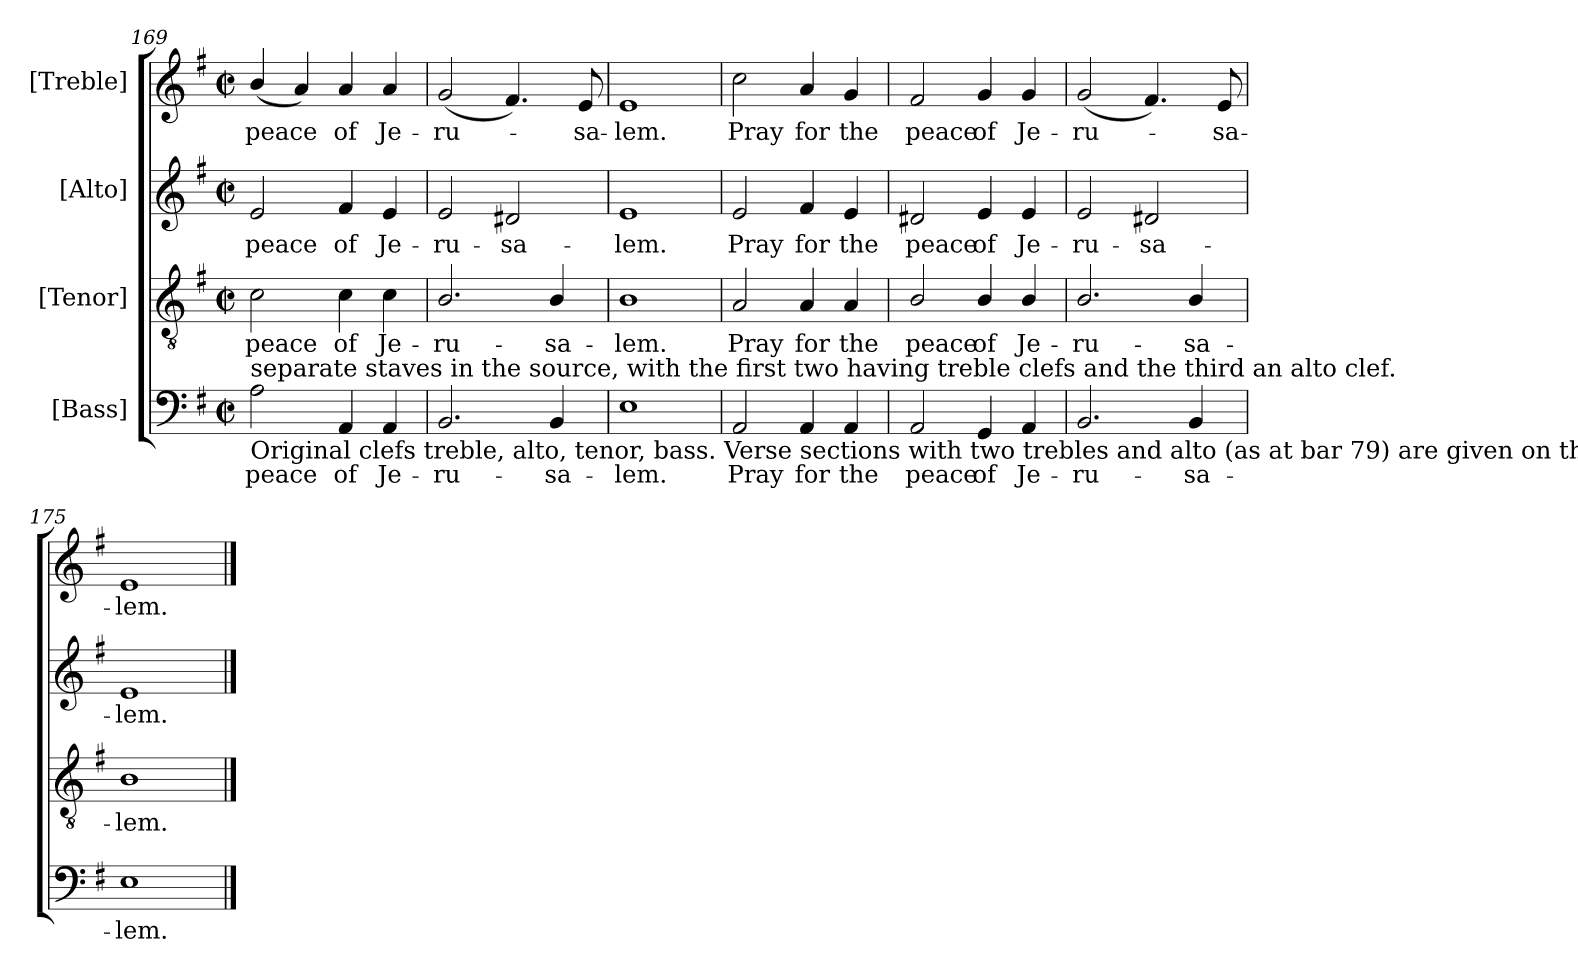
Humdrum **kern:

**kern	**text	**kern	**text	**kern	**text	**kern	**text
*part4	*part4	*part3	*part3	*part2	*part2	*part1	*part1
*staff4	*staff4	*staff3	*staff3	*staff2	*staff2	*staff1	*staff1
*I"[Bass]	*	*I"[Tenor]	*	*I"[Alto]	*	*I"[Treble]	*
!!LO:LB:g=z
*clefF4	*	*clefGv2	*	*clefG2	*	*clefG2	*
*	*	*ITrd7c12	*	*	*	*	*
*k[f#]	*	*k[f#]	*	*k[f#]	*	*k[f#]	*
*e:	*	*e:	*	*e:	*	*e:	*
*M2/2	*	*M2/2	*	*M2/2	*	*M2/2	*
*met(c|)	*	*met(c|)	*	*met(c|)	*	*met(c|)	*
=169	=169	=169	=169	=169	=169	=169	=169
!	!LO:LY:b:color=#000000	!	!	!	!	!	!
!	!	!	!LO:LY:b:color=#000000	!	!	!	!
!	!	!	!	!	!LO:LY:b:color=#000000	!	!
!LO:TX:b:t=Original clefs treble, alto, tenor, bass. Verse sections with two trebles and alto (as at bar 79) are given on three	!	!	!	!	!	!	!
!LO:TX:t=separate staves in the source, with the first two having treble clefs and the third an alto clef.	!	!	!	!	!	!	!
!	!	!	!	!	!	!	!LO:LY:b:color=#000000
2Ai\	peace	2Ci\	peace	2ei/	peace	(4bi/	peace
.	.	.	.	.	.	4ai/)	.
!	!LO:LY:b:color=#000000	!	!	!	!	!	!
!	!	!	!LO:LY:b:color=#000000	!	!	!	!
!	!	!	!	!	!LO:LY:b:color=#000000	!	!
!	!	!	!	!	!	!	!LO:LY:b:color=#000000
4AAi/	of	4Ci\	of	4f#i/	of	4ai/	of
!	!LO:LY:b:color=#000000	!	!	!	!	!	!
!	!	!	!LO:LY:b:color=#000000	!	!	!	!
!	!	!	!	!	!LO:LY:b:color=#000000	!	!
!	!	!	!	!	!	!	!LO:LY:b:color=#000000
4AAi/	Je-	4Ci\	Je-	4ei/	Je-	4ai/	Je-
=170	=170	=170	=170	=170	=170	=170	=170
!	!LO:LY:b:color=#000000	!	!	!	!	!	!
!	!	!	!LO:LY:b:color=#000000	!	!	!	!
!	!	!	!	!	!LO:LY:b:color=#000000	!	!
!	!	!	!	!	!	!	!LO:LY:b:color=#000000
2.BBi/	-ru-	2.BBi/	-ru-	2ei/	-ru-	(2gi/	-ru-
!	!	!	!	!	!LO:LY:b:color=#000000	!	!
.	.	.	.	2d#Xi/	-sa-	4.f#i/)	.
!	!LO:LY:b:color=#000000	!	!	!	!	!	!
!	!	!	!LO:LY:b:color=#000000	!	!	!	!
4BBi/	-sa-	4BBi/	-sa-	.	.	.	.
!	!	!	!	!	!	!	!LO:LY:b:color=#000000
.	.	.	.	.	.	8ei/	-sa-
=171	=171	=171	=171	=171	=171	=171	=171
!	!LO:LY:b:color=#000000	!	!	!	!	!	!
!	!	!	!LO:LY:b:color=#000000	!	!	!	!
!	!	!	!	!	!LO:LY:b:color=#000000	!	!
!	!	!	!	!	!	!	!LO:LY:b:color=#000000
1Ei	-lem.	1BBi	-lem.	1ei	-lem.	1ei	-lem.
=172	=172	=172	=172	=172	=172	=172	=172
!	!LO:LY:b:color=#000000	!	!	!	!	!	!
!	!	!	!LO:LY:b:color=#000000	!	!	!	!
!	!	!	!	!	!LO:LY:b:color=#000000	!	!
!	!	!	!	!	!	!	!LO:LY:b:color=#000000
2AAi/	Pray	2AAi/	Pray	2ei/	Pray	2cci\	Pray
!	!LO:LY:b:color=#000000	!	!	!	!	!	!
!	!	!	!LO:LY:b:color=#000000	!	!	!	!
!	!	!	!	!	!LO:LY:b:color=#000000	!	!
!	!	!	!	!	!	!	!LO:LY:b:color=#000000
4AAi/	for	4AAi/	for	4f#i/	for	4ai/	for
!	!LO:LY:b:color=#000000	!	!	!	!	!	!
!	!	!	!LO:LY:b:color=#000000	!	!	!	!
!	!	!	!	!	!LO:LY:b:color=#000000	!	!
!	!	!	!	!	!	!	!LO:LY:b:color=#000000
4AAi/	the	4AAi/	the	4ei/	the	4gi/	the
=173	=173	=173	=173	=173	=173	=173	=173
!	!LO:LY:b:color=#000000	!	!	!	!	!	!
!	!	!	!LO:LY:b:color=#000000	!	!	!	!
!	!	!	!	!	!LO:LY:b:color=#000000	!	!
!	!	!	!	!	!	!	!LO:LY:b:color=#000000
2AAi/	peace	2BBi/	peace	2d#Xi/	peace	2f#i/	peace
!	!LO:LY:b:color=#000000	!	!	!	!	!	!
!	!	!	!LO:LY:b:color=#000000	!	!	!	!
!	!	!	!	!	!LO:LY:b:color=#000000	!	!
!	!	!	!	!	!	!	!LO:LY:b:color=#000000
4GGi/	of	4BBi/	of	4ei/	of	4gi/	of
!	!LO:LY:b:color=#000000	!	!	!	!	!	!
!	!	!	!LO:LY:b:color=#000000	!	!	!	!
!	!	!	!	!	!LO:LY:b:color=#000000	!	!
!	!	!	!	!	!	!	!LO:LY:b:color=#000000
4AAi/	Je-	4BBi/	Je-	4ei/	Je-	4gi/	Je-
=174	=174	=174	=174	=174	=174	=174	=174
!	!LO:LY:b:color=#000000	!	!	!	!	!	!
!	!	!	!LO:LY:b:color=#000000	!	!	!	!
!	!	!	!	!	!LO:LY:b:color=#000000	!	!
!	!	!	!	!	!	!	!LO:LY:b:color=#000000
2.BBi/	-ru-	2.BBi/	-ru-	2ei/	-ru-	(2gi/	-ru-
!	!	!	!	!	!LO:LY:b:color=#000000	!	!
.	.	.	.	2d#Xi/	-sa-	4.f#i/)	.
!	!LO:LY:b:color=#000000	!	!	!	!	!	!
!	!	!	!LO:LY:b:color=#000000	!	!	!	!
4BBi/	-sa-	4BBi/	-sa-	.	.	.	.
!	!	!	!	!	!	!	!LO:LY:b:color=#000000
.	.	.	.	.	.	8ei/	-sa-
=175	=175	=175	=175	=175	=175	=175	=175
!	!LO:LY:b:color=#000000	!	!	!	!	!	!
!	!	!	!LO:LY:b:color=#000000	!	!	!	!
!	!	!	!	!	!LO:LY:b:color=#000000	!	!
!	!	!	!	!	!	!	!LO:LY:b:color=#000000
1Ei	-lem.	1BBi	-lem.	1ei	-lem.	1ei	-lem.
==	==	==	==	==	==	==	==
*-	*-	*-	*-	*-	*-	*-	*-
